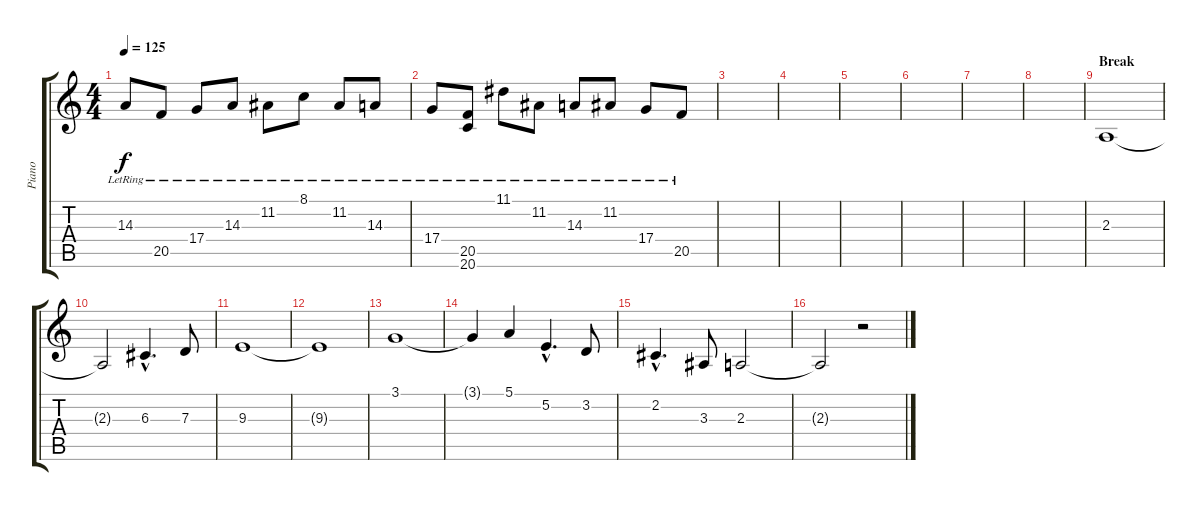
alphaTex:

\track ("Piano" "Piano") {instrument acousticgrandpiano}
\staff {score tabs}
\tuning (E4 B3 G3 D3 A2 E2) {hide}
\ts (4 4)
\tempo 125
\clef g2
\ks c
14.3{lr}.8{dy f} 20.5{lr}.8 17.4{lr}.8 14.3{lr}.8 11.2{lr}.8 8.1{lr}.8 11.2{lr}.8 14.3{lr}.8 |
17.4{lr}.8 (20.5{lr} 20.6{lr}).8 11.1{lr}.8 11.2{lr}.8 14.3{lr}.8 11.2{lr}.8 17.4{lr}.8 20.5{lr}.8 |
|
|
|
|
|
|
\section ("" "Break")
2.3.1{balance 0 instrument sitar} |
2.3{t}.2 6.3{hac}.4{d} 7.3.8 |
9.3.1 |
9.3{t}.1 |
3.1.1 |
3.1{t}.4 5.1.4 5.2{hac}.4{d} 3.2.8 |
2.2{hac}.4{d} 3.3.8 2.3.2 |
2.3{t}.2 r.2
